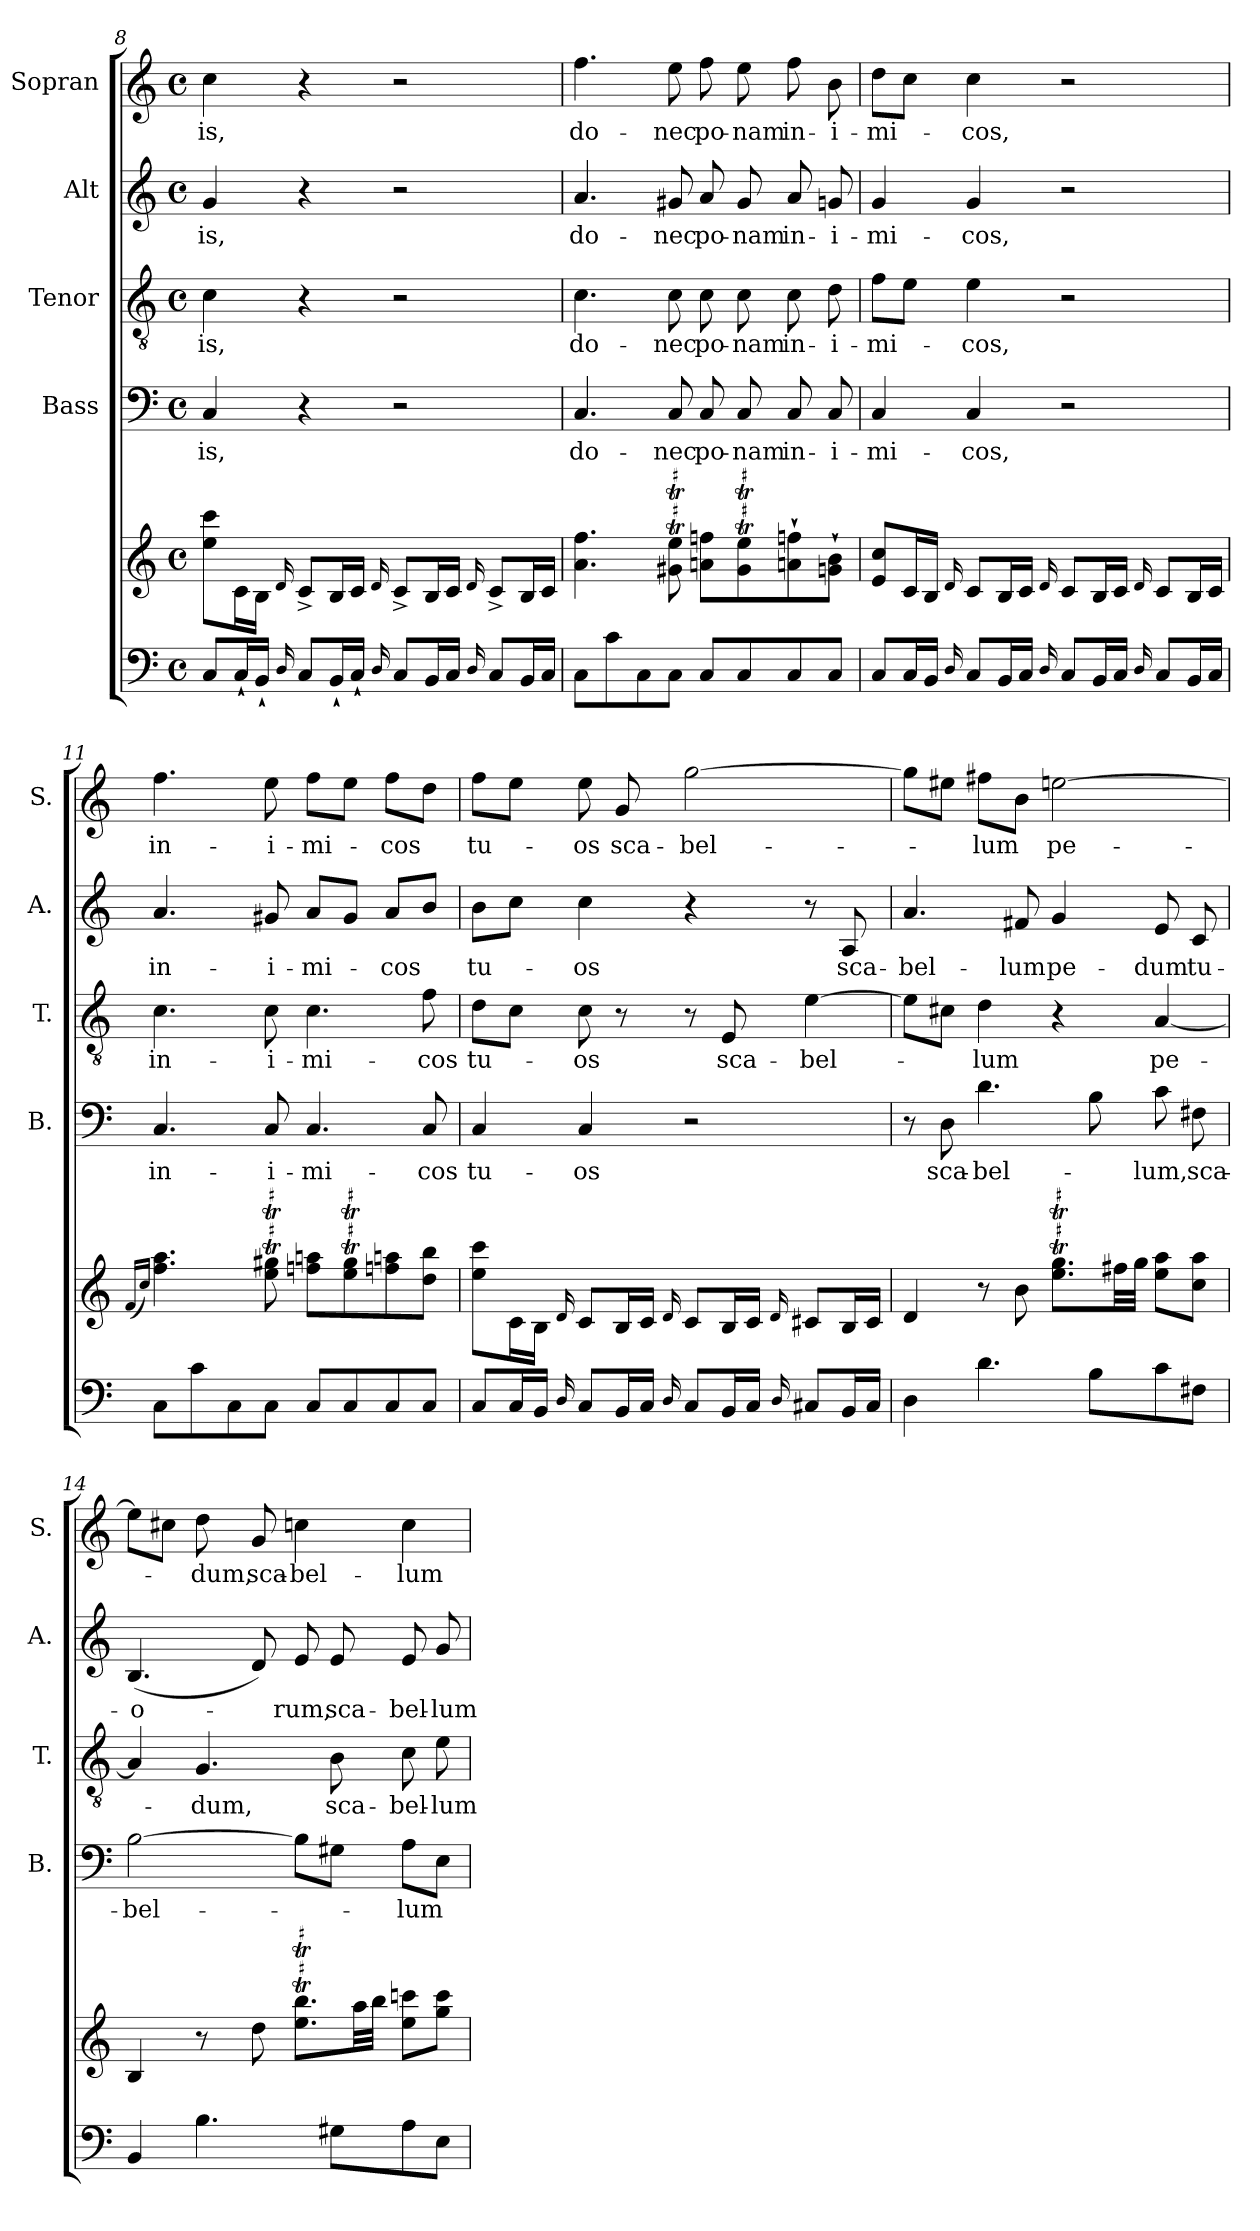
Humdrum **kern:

**kern	**kern	**kern	**text	**kern	**text	**kern	**text	**kern	**text
*part5	*part5	*part4	*part4	*part3	*part3	*part2	*part2	*part1	*part1
*staff6	*staff5	*staff4	*staff4	*staff3	*staff3	*staff2	*staff2	*staff1	*staff1
*	*	*I"Bass	*	*I"Tenor	*	*I"Alt	*	*I"Sopran	*
*	*	*I'B.	*	*I'T.	*	*I'A.	*	*I'S.	*
*clefF4	*clefG2	*clefF4	*	*clefGv2	*	*clefG2	*	*clefG2	*
*k[]	*k[]	*k[]	*	*k[]	*	*k[]	*	*k[]	*
*C:	*C:	*C:	*	*C:	*	*C:	*	*C:	*
*M4/4	*M4/4	*M4/4	*	*M4/4	*	*M4/4	*	*M4/4	*
*met(c)	*met(c)	*met(c)	*	*met(c)	*	*met(c)	*	*met(c)	*
=8	=8	=8	=8	=8	=8	=8	=8	=8	=8
!	!	!	!LO:LY:b	!	!LO:LY:b	!	!LO:LY:b	!	!LO:LY:b
8C/L	8ee\ 8ccc\L	4C/	-is,	4c\	-is,	4g/	-is,	4cc\	-is,
16C`</L	16c\L	.	.	.	.	.	.	.	.
16BB`</JJ	16B\JJ	.	.	.	.	.	.	.	.
16qqD/	16qqd/	.	.	.	.	.	.	.	.
8C/L	8c^</L	4r	.	4r	.	4r	.	4r	.
16BB`</L	16B/L	.	.	.	.	.	.	.	.
16C`</JJ	16c/JJ	.	.	.	.	.	.	.	.
16qqD/	16qqd/	.	.	.	.	.	.	.	.
8C/L	8c^</L	2r	.	2r	.	2r	.	2r	.
16BB/L	16B/L	.	.	.	.	.	.	.	.
16C/JJ	16c/JJ	.	.	.	.	.	.	.	.
16qqD/	16qqd/	.	.	.	.	.	.	.	.
8C/L	8c^</L	.	.	.	.	.	.	.	.
16BB/L	16B/L	.	.	.	.	.	.	.	.
16C/JJ	16c/JJ	.	.	.	.	.	.	.	.
=9	=9	=9	=9	=9	=9	=9	=9	=9	=9
!	!	!	!LO:LY:b	!	!LO:LY:b	!	!LO:LY:b	!	!LO:LY:b
8C\L	4.a\ 4.ff\	4.C/	do-	4.c\	do-	4.a/	do-	4.ff\	do-
8c\	.	.	.	.	.	.	.	.	.
8C\	.	.	.	.	.	.	.	.	.
!	!	!	!LO:LY:b	!	!LO:LY:b	!	!LO:LY:b	!	!LO:LY:b
8C\J	8g#X\T 8ee\T	8C/	-nec	8c\	-nec	8g#X/	-nec	8ee\	-nec
!	!	!	!LO:LY:b	!	!LO:LY:b	!	!LO:LY:b	!	!LO:LY:b
8C/L	8a\ 8ff\L	8C/	po-	8c\	po-	8a/	po-	8ff\	po-
!	!	!	!LO:LY:b	!	!LO:LY:b	!	!LO:LY:b	!	!LO:LY:b
8C/	8g#\T 8ee\T	8C/	-nam	8c\	-nam	8g#/	-nam	8ee\	-nam
!	!	!	!LO:LY:b	!	!LO:LY:b	!	!LO:LY:b	!	!LO:LY:b
8C/	8a\`> 8ff\`>	8C/	in-	8c\	in-	8a/	in-	8ff\	in-
!	!	!	!LO:LY:b	!	!LO:LY:b	!	!LO:LY:b	!	!LO:LY:b
8C/J	8gn\`> 8b\`>J	8C/	-i-	8d\	-i-	8gn/	-i-	8b\	-i-
!!LO:LB:g=z
=10	=10	=10	=10	=10	=10	=10	=10	=10	=10
!	!	!	!LO:LY:b	!	!LO:LY:b	!	!LO:LY:b	!	!LO:LY:b
8C/L	8e/ 8cc/L	4C/	-mi-	8f\L	-mi-	4g/	-mi-	8dd\L	-mi-
16C/L	16c/L	.	.	8e\J	.	.	.	8cc\J	.
16BB/JJ	16B/JJ	.	.	.	.	.	.	.	.
16qqD/	16qqd/	.	.	.	.	.	.	.	.
!	!	!	!LO:LY:b	!	!LO:LY:b	!	!LO:LY:b	!	!LO:LY:b
8C/L	8c/L	4C/	-cos,	4e\	-cos,	4g/	-cos,	4cc\	-cos,
16BB/L	16B/L	.	.	.	.	.	.	.	.
16C/JJ	16c/JJ	.	.	.	.	.	.	.	.
16qqD/	16qqd/	.	.	.	.	.	.	.	.
8C/L	8c/L	2r	.	2r	.	2r	.	2r	.
16BB/L	16B/L	.	.	.	.	.	.	.	.
16C/JJ	16c/JJ	.	.	.	.	.	.	.	.
16qqD/	16qqd/	.	.	.	.	.	.	.	.
8C/L	8c/L	.	.	.	.	.	.	.	.
16BB/L	16B/L	.	.	.	.	.	.	.	.
16C/JJ	16c/JJ	.	.	.	.	.	.	.	.
=11	=11	=11	=11	=11	=11	=11	=11	=11	=11
.	(<16qf/LL	.	.	.	.	.	.	.	.
.	16qcc/JJ)	.	.	.	.	.	.	.	.
!	!	!	!LO:LY:b	!	!LO:LY:b	!	!LO:LY:b	!	!LO:LY:b
8C\L	4.ff\ 4.aa\	4.C/	in-	4.c\	in-	4.a/	in-	4.ff\	in-
8c\	.	.	.	.	.	.	.	.	.
8C\	.	.	.	.	.	.	.	.	.
!	!	!	!LO:LY:b	!	!LO:LY:b	!	!LO:LY:b	!	!LO:LY:b
8C\J	8ee\T 8gg#X\T	8C/	-i-	8c\	-i-	8g#X/	-i-	8ee\	-i-
!	!	!	!LO:LY:b	!	!LO:LY:b	!	!LO:LY:b	!	!LO:LY:b
8C/L	8ff\ 8aa\L	4.C/	-mi-	4.c\	-mi-	8a/L	-mi-	8ff\L	-mi-
8C/	8ee\T 8gg#\T	.	.	.	.	8g#/J	.	8ee\J	.
!	!	!	!	!	!	!	!LO:LY:b	!	!LO:LY:b
8C/	8ff\ 8aa\	.	.	.	.	8a/L	-cos	8ff\L	-cos
!	!	!	!LO:LY:b	!	!LO:LY:b	!	!	!	!
8C/J	8dd\ 8bb\J	8C/	-cos	8f\	-cos	8b/J	.	8dd\J	.
=12	=12	=12	=12	=12	=12	=12	=12	=12	=12
!	!	!	!LO:LY:b	!	!LO:LY:b	!	!LO:LY:b	!	!LO:LY:b
8C/L	8ee\ 8ccc\L	4C/	tu-	8d\L	tu-	8b\L	tu-	8ff\L	tu-
16C/L	16c\L	.	.	8c\J	.	8cc\J	.	8ee\J	.
16BB/JJ	16B\JJ	.	.	.	.	.	.	.	.
16qqD/	16qqd/	.	.	.	.	.	.	.	.
!	!	!	!LO:LY:b	!	!LO:LY:b	!	!LO:LY:b	!	!LO:LY:b
8C/L	8c/L	4C/	-os	8c\	-os	4cc\	-os	8ee\	-os
!	!	!	!	!	!	!	!	!	!LO:LY:b
16BB/L	16B/L	.	.	8r	.	.	.	8g/	sca-
16C/JJ	16c/JJ	.	.	.	.	.	.	.	.
16qqD/	16qqd/	.	.	.	.	.	.	.	.
!	!	!	!	!	!	!	!	!	!LO:LY:b
8C/L	8c/L	2r	.	8r	.	4r	.	[2gg\	-bel-
!	!	!	!	!	!LO:LY:b	!	!	!	!
16BB/L	16B/L	.	.	8E/	sca-	.	.	.	.
16C/JJ	16c/JJ	.	.	.	.	.	.	.	.
16qqD/	16qqd/	.	.	.	.	.	.	.	.
!	!	!	!	!	!LO:LY:b	!	!	!	!
8C#X/L	8c#X/L	.	.	[4e\	-bel-	8r	.	.	.
!	!	!	!	!	!	!	!LO:LY:b	!	!
16BB/L	16B/L	.	.	.	.	8A/	sca-	.	.
16C#/JJ	16c#/JJ	.	.	.	.	.	.	.	.
!!LO:PB:g=z
=13	=13	=13	=13	=13	=13	=13	=13	=13	=13
!	!	!	!	!	!	!	!LO:LY:b	!	!
4D\	4d/	8r	.	8e\L]	.	4.a/	-bel-	8gg\L]	.
!	!	!	!LO:LY:b	!	!	!	!	!	!
.	.	8D\	sca-	8c#X\J	.	.	.	8ee#X\J	.
!	!	!	!LO:LY:b	!	!LO:LY:b	!	!	!	!LO:LY:b
4.d\	8r	4.d\	-bel-	4d\	-lum	.	.	8ff#X\L	-lum
!	!	!	!	!	!	!	!LO:LY:b	!	!
.	8b\	.	.	.	.	8f#X/	-lum	8b\J	.
!	!	!	!	!	!	!	!LO:LY:b	!	!LO:LY:b
.	8.ee\T 8.gg\TL	.	.	4r	.	4g/	pe-	[2een\	pe-
8B\L	.	8B\	.	.	.	.	.	.	.
.	32ff#X\LL	.	.	.	.	.	.	.	.
.	32gg\JJJ	.	.	.	.	.	.	.	.
!	!	!	!LO:LY:b	!	!LO:LY:b	!	!LO:LY:b	!	!
8c\	8ee\ 8aa\L	8c\	-lum,	[4A/	pe-	8e/	-dum	.	.
!	!	!	!LO:LY:b	!	!	!	!LO:LY:b	!	!
8F#X\J	8cc\ 8aa\J	8F#X\	sca-	.	.	8c/	tu-	.	.
=14	=14	=14	=14	=14	=14	=14	=14	=14	=14
!	!	!	!LO:LY:b	!	!	!	!LO:LY:b	!	!
4BB/	4B/	[2B\	-bel-	4A/]	.	(<4.B/	-o-	8ee\L]	.
.	.	.	.	.	.	.	.	8cc#X\J	.
!	!	!	!	!	!LO:LY:b	!	!	!	!LO:LY:b
4.B\	8r	.	.	4.G/	-dum,	.	.	8dd\	-dum,
!	!	!	!	!	!	!	!	!	!LO:LY:b
.	8dd\	.	.	.	.	8d/)	.	8g/	sca-
!	!	!	!	!	!	!	!LO:LY:b	!	!LO:LY:b
.	8.ee\T 8.bb\TL	8B\L]	.	.	.	8e/	-rum,	4ccn\	-bel-
!	!	!	!	!	!LO:LY:b	!	!LO:LY:b	!	!
8G#X\L	.	8G#X\J	.	8B\	sca-	8e/	sca-	.	.
.	32aa\LL	.	.	.	.	.	.	.	.
.	32bb\JJJ	.	.	.	.	.	.	.	.
!	!	!	!LO:LY:b	!	!LO:LY:b	!	!LO:LY:b	!	!LO:LY:b
8A\	8ee\ 8ccc\L	8A\L	-lum	8c\	-bel-	8e/	-bel-	4cc\	-lum
!	!	!	!	!	!LO:LY:b	!	!LO:LY:b	!	!
8E\J	8gg\ 8ccc\J	8E\J	.	8e\	-lum	8g/	-lum	.	.
=	=	=	=	=	=	=	=	=	=
*-	*-	*-	*-	*-	*-	*-	*-	*-	*-
